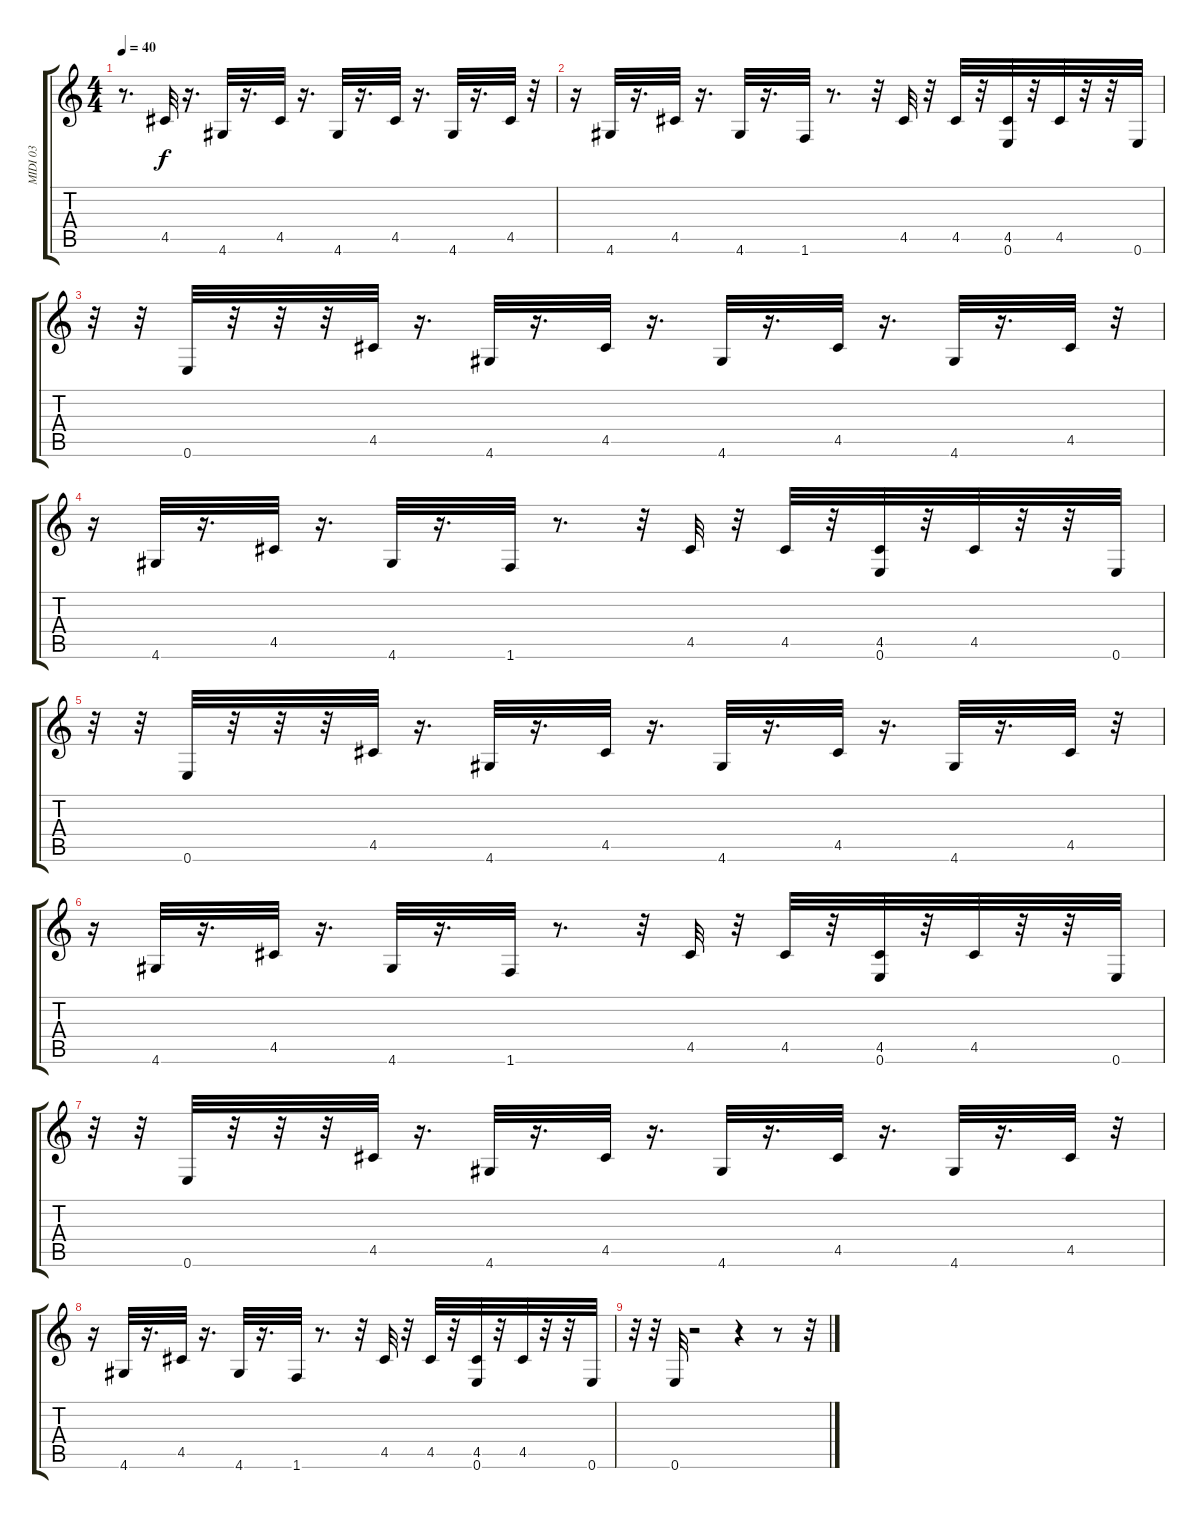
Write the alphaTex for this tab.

\track ("MIDI 03" "MIDI 03") {instrument acousticguitarnylon}
\staff {score tabs}
\tuning (E4 B3 G3 D3 A2 E2) {hide}
\ts (4 4)
\tempo 40
\clef g2
\ks c
r.8{d dy f instrument acousticguitarnylon} 4.5.32 r.16{d} 4.6.32 r.16{d} 4.5.32 r.16{d} 4.6.32 r.16{d} 4.5.32 r.16{d} 4.6.32 r.16{d} 4.5.32 r.32 |
r.16 4.6.32 r.16{d} 4.5.32 r.16{d} 4.6.32 r.16{d} 1.6.32 r.8{d} r.32 4.5.32 r.32 4.5.32 r.32 (4.5 0.6).32 r.32 4.5.32 r.32 r.32 0.6.32 |
r.32 r.32 0.6.32 r.32 r.32 r.32 4.5.32 r.16{d} 4.6.32 r.16{d} 4.5.32 r.16{d} 4.6.32 r.16{d} 4.5.32 r.16{d} 4.6.32 r.16{d} 4.5.32 r.32 |
r.16 4.6.32 r.16{d} 4.5.32 r.16{d} 4.6.32 r.16{d} 1.6.32 r.8{d} r.32 4.5.32 r.32 4.5.32 r.32 (4.5 0.6).32 r.32 4.5.32 r.32 r.32 0.6.32 |
r.32 r.32 0.6.32 r.32 r.32 r.32 4.5.32 r.16{d} 4.6.32 r.16{d} 4.5.32 r.16{d} 4.6.32 r.16{d} 4.5.32 r.16{d} 4.6.32 r.16{d} 4.5.32 r.32 |
r.16 4.6.32 r.16{d} 4.5.32 r.16{d} 4.6.32 r.16{d} 1.6.32 r.8{d} r.32 4.5.32 r.32 4.5.32 r.32 (4.5 0.6).32 r.32 4.5.32 r.32 r.32 0.6.32 |
r.32 r.32 0.6.32 r.32 r.32 r.32 4.5.32 r.16{d} 4.6.32 r.16{d} 4.5.32 r.16{d} 4.6.32 r.16{d} 4.5.32 r.16{d} 4.6.32 r.16{d} 4.5.32 r.32 |
r.16 4.6.32 r.16{d} 4.5.32 r.16{d} 4.6.32 r.16{d} 1.6.32 r.8{d} r.32 4.5.32 r.32 4.5.32 r.32 (4.5 0.6).32 r.32 4.5.32 r.32 r.32 0.6.32 |
r.32 r.32 0.6.32 r.2 r.4 r.8 r.32
